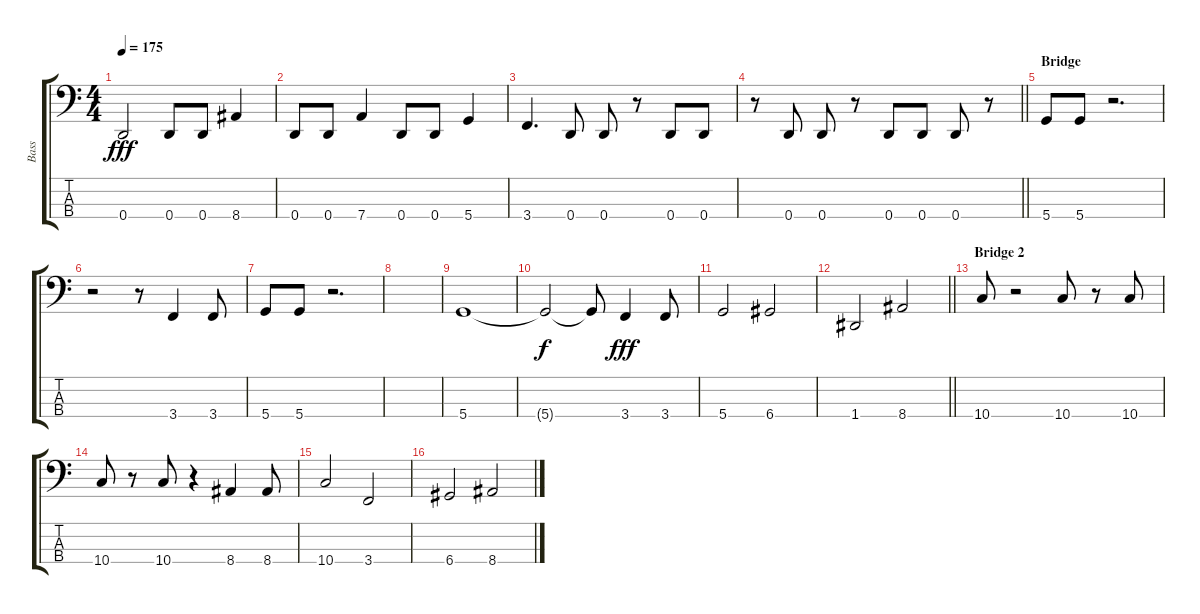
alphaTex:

\track ("Bass" "Bass") {instrument electricbasspick}
\staff {score tabs}
\tuning (G2 D2 A1 D1) {hide}
\ts (4 4)
\tempo 175
\clef f4
\ks c
0.4.2{dy fff} 0.4.8 0.4.8 8.4.4 |
0.4.8 0.4.8 7.4.4 0.4.8 0.4.8 5.4.4 |
3.4.4{d} 0.4.8 0.4.8 r.8 0.4.8 0.4.8 |
\barLineRight lightlight
r.8 0.4.8 0.4.8 r.8 0.4.8 0.4.8 0.4.8 r.8 |
\section ("" "Bridge")
5.4.8 5.4.8 r.2{d} |
r.2 r.8 3.4.4 3.4.8 |
5.4.8 5.4.8 r.2{d} |
|
5.4.1 |
5.4{t}.2{dy f} 5.4{t}.8 3.4.4{dy fff} 3.4.8 |
5.4.2 6.4.2 |
\barLineRight lightlight
1.4.2 8.4.2 |
\section ("" "Bridge 2")
10.4.8 r.2 10.4.8 r.8 10.4.8 |
10.4.8 r.8 10.4.8 r.4 8.4.4 8.4.8 |
10.4.2 3.4.2 |
6.4.2 8.4.2
